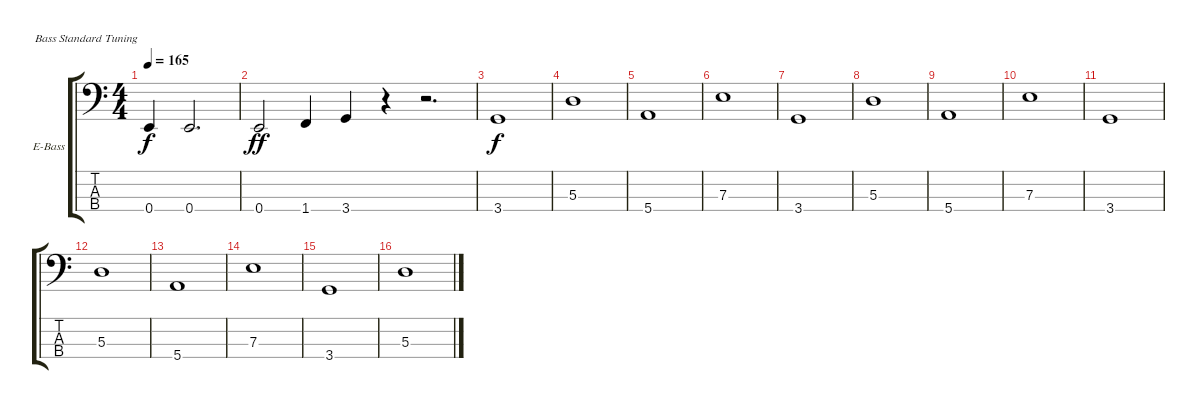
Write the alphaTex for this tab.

\bracketExtendMode groupsimilarinstruments
\firstSystemTrackNameOrientation horizontal
\otherSystemsTrackNameOrientation horizontal
\track ("Äîðîæêà 2" "E-Bass") {instrument electricbassfinger}
\staff {score tabs}
\tuning (G2 D2 A1 E1)
\ts (4 4)
\tempo 165
\clef f4
\ks c
0.4.4{dy f} 0.4.2{d} |
0.4.2{dy ff} 1.4.4 3.4.4 r.4 r.2{d} |
3.4.1{dy f} |
5.3.1 |
5.4.1 |
7.3.1 |
3.4.1 |
5.3.1 |
5.4.1 |
7.3.1 |
3.4.1 |
5.3.1 |
5.4.1 |
7.3.1 |
3.4.1 |
5.3.1
